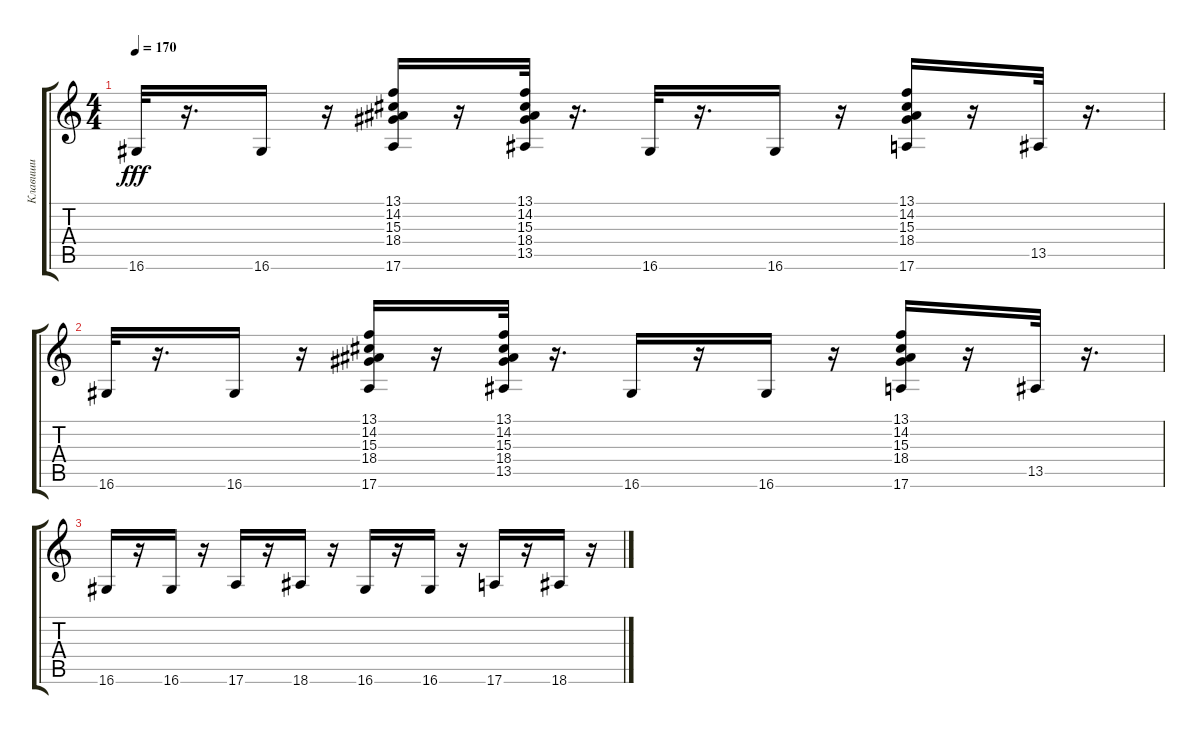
\track ("Клавиши" "Клавиши") {instrument vibraphone}
\staff {score tabs}
\tuning (E4 B3 G3 D3 A2 E2) {hide}
\ts (4 4)
\tempo 170
\clef g2
\ks c
16.6.32{dy fff} r.16{d} 16.6.16 r.16 (13.1 14.2 15.3 18.4 17.6).16 r.16 (13.1 14.2 15.3 18.4 13.5).32 r.16{d} 16.6.32 r.16{d} 16.6.16 r.16 (13.1 14.2 15.3 18.4 17.6).16 r.16 13.5.32 r.16{d} |
16.6.32 r.16{d} 16.6.16 r.16 (13.1 14.2 15.3 18.4 17.6).16 r.16 (13.1 14.2 15.3 18.4 13.5).32 r.16{d} 16.6.16 r.16 16.6.16 r.16 (13.1 14.2 15.3 18.4 17.6).16 r.16 13.5.32 r.16{d} |
16.6.16 r.16 16.6.16 r.16 17.6.16 r.16 18.6.16 r.16 16.6.16 r.16 16.6.16 r.16 17.6.16 r.16 18.6.16 r.16
